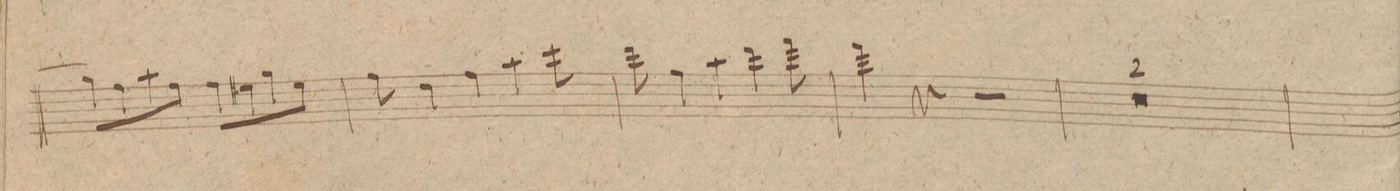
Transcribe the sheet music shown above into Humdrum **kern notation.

**kern	**dynam
*I"Violino. 1mo	*
*clefG2	*
*k[f#c#g#]	*
*met(c|)	*
*M2/2	*
8gg#\L]	.
8ff#\	.
8aa\	.
8ff#\J	.
8ff#\L	.
8ee#X\	.
8gg#\	.
8ee#\J	.
=69	=69
8ff#\	.
4dd\	.
4ff#\	.
4aa\	.
8ccc#\	.
=70	=70
8ddd\	.
4ff#\	.
4aa\	.
4ddd\	.
8fff#\	.
=71	=71
4fff#\	.
4r	.
2r	.
=72	=72
0r	.
=73	=73
=74	=74
*-	*-
